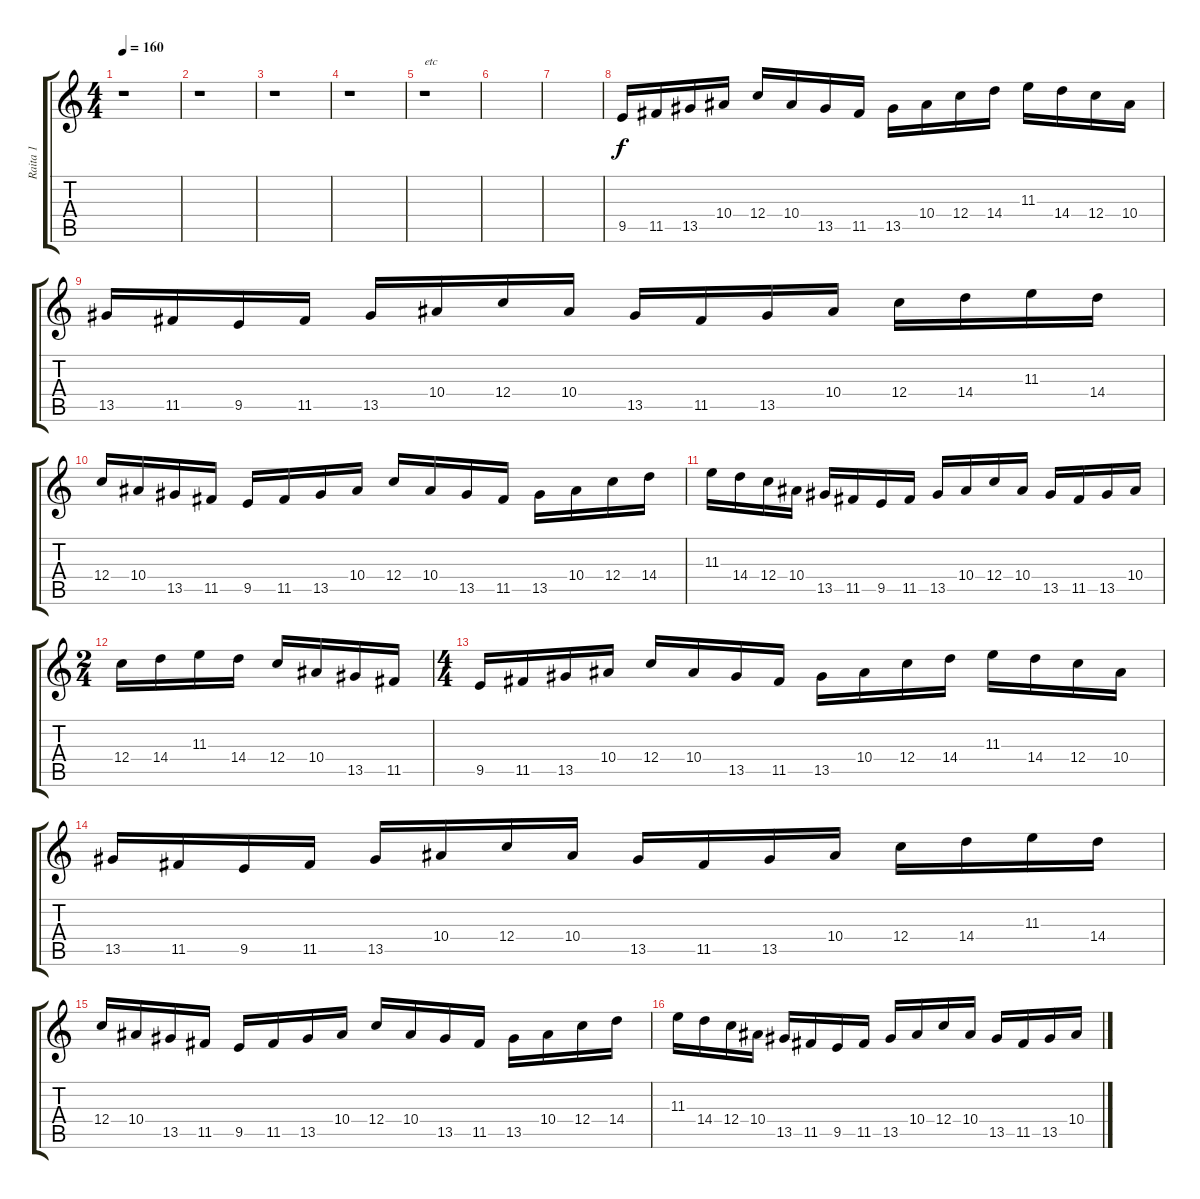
\track ("Raita 1" "Raita 1") {instrument distortionguitar}
\staff {score tabs}
\tuning (D4 A3 F3 C3 G2 D2) {hide}
\ts (4 4)
\tempo 160
\clef g2
\ks c
r.1{dy f} |
r.1 |
r.1 |
r.1 |
r.1{txt "etc"} |
|
|
9.5.16 11.5.16 13.5.16 10.4.16 12.4.16 10.4.16 13.5.16 11.5.16 13.5.16 10.4.16 12.4.16 14.4.16 11.3.16 14.4.16 12.4.16 10.4.16 |
13.5.16 11.5.16 9.5.16 11.5.16 13.5.16 10.4.16 12.4.16 10.4.16 13.5.16 11.5.16 13.5.16 10.4.16 12.4.16 14.4.16 11.3.16 14.4.16 |
12.4.16 10.4.16 13.5.16 11.5.16 9.5.16 11.5.16 13.5.16 10.4.16 12.4.16 10.4.16 13.5.16 11.5.16 13.5.16 10.4.16 12.4.16 14.4.16 |
11.3.16 14.4.16 12.4.16 10.4.16 13.5.16 11.5.16 9.5.16 11.5.16 13.5.16 10.4.16 12.4.16 10.4.16 13.5.16 11.5.16 13.5.16 10.4.16 |
\ts (2 4)
12.4.16 14.4.16 11.3.16 14.4.16 12.4.16 10.4.16 13.5.16 11.5.16 |
\ts (4 4)
9.5.16 11.5.16 13.5.16 10.4.16 12.4.16 10.4.16 13.5.16 11.5.16 13.5.16 10.4.16 12.4.16 14.4.16 11.3.16 14.4.16 12.4.16 10.4.16 |
13.5.16 11.5.16 9.5.16 11.5.16 13.5.16 10.4.16 12.4.16 10.4.16 13.5.16 11.5.16 13.5.16 10.4.16 12.4.16 14.4.16 11.3.16 14.4.16 |
12.4.16 10.4.16 13.5.16 11.5.16 9.5.16 11.5.16 13.5.16 10.4.16 12.4.16 10.4.16 13.5.16 11.5.16 13.5.16 10.4.16 12.4.16 14.4.16 |
11.3.16 14.4.16 12.4.16 10.4.16 13.5.16 11.5.16 9.5.16 11.5.16 13.5.16 10.4.16 12.4.16 10.4.16 13.5.16 11.5.16 13.5.16 10.4.16
